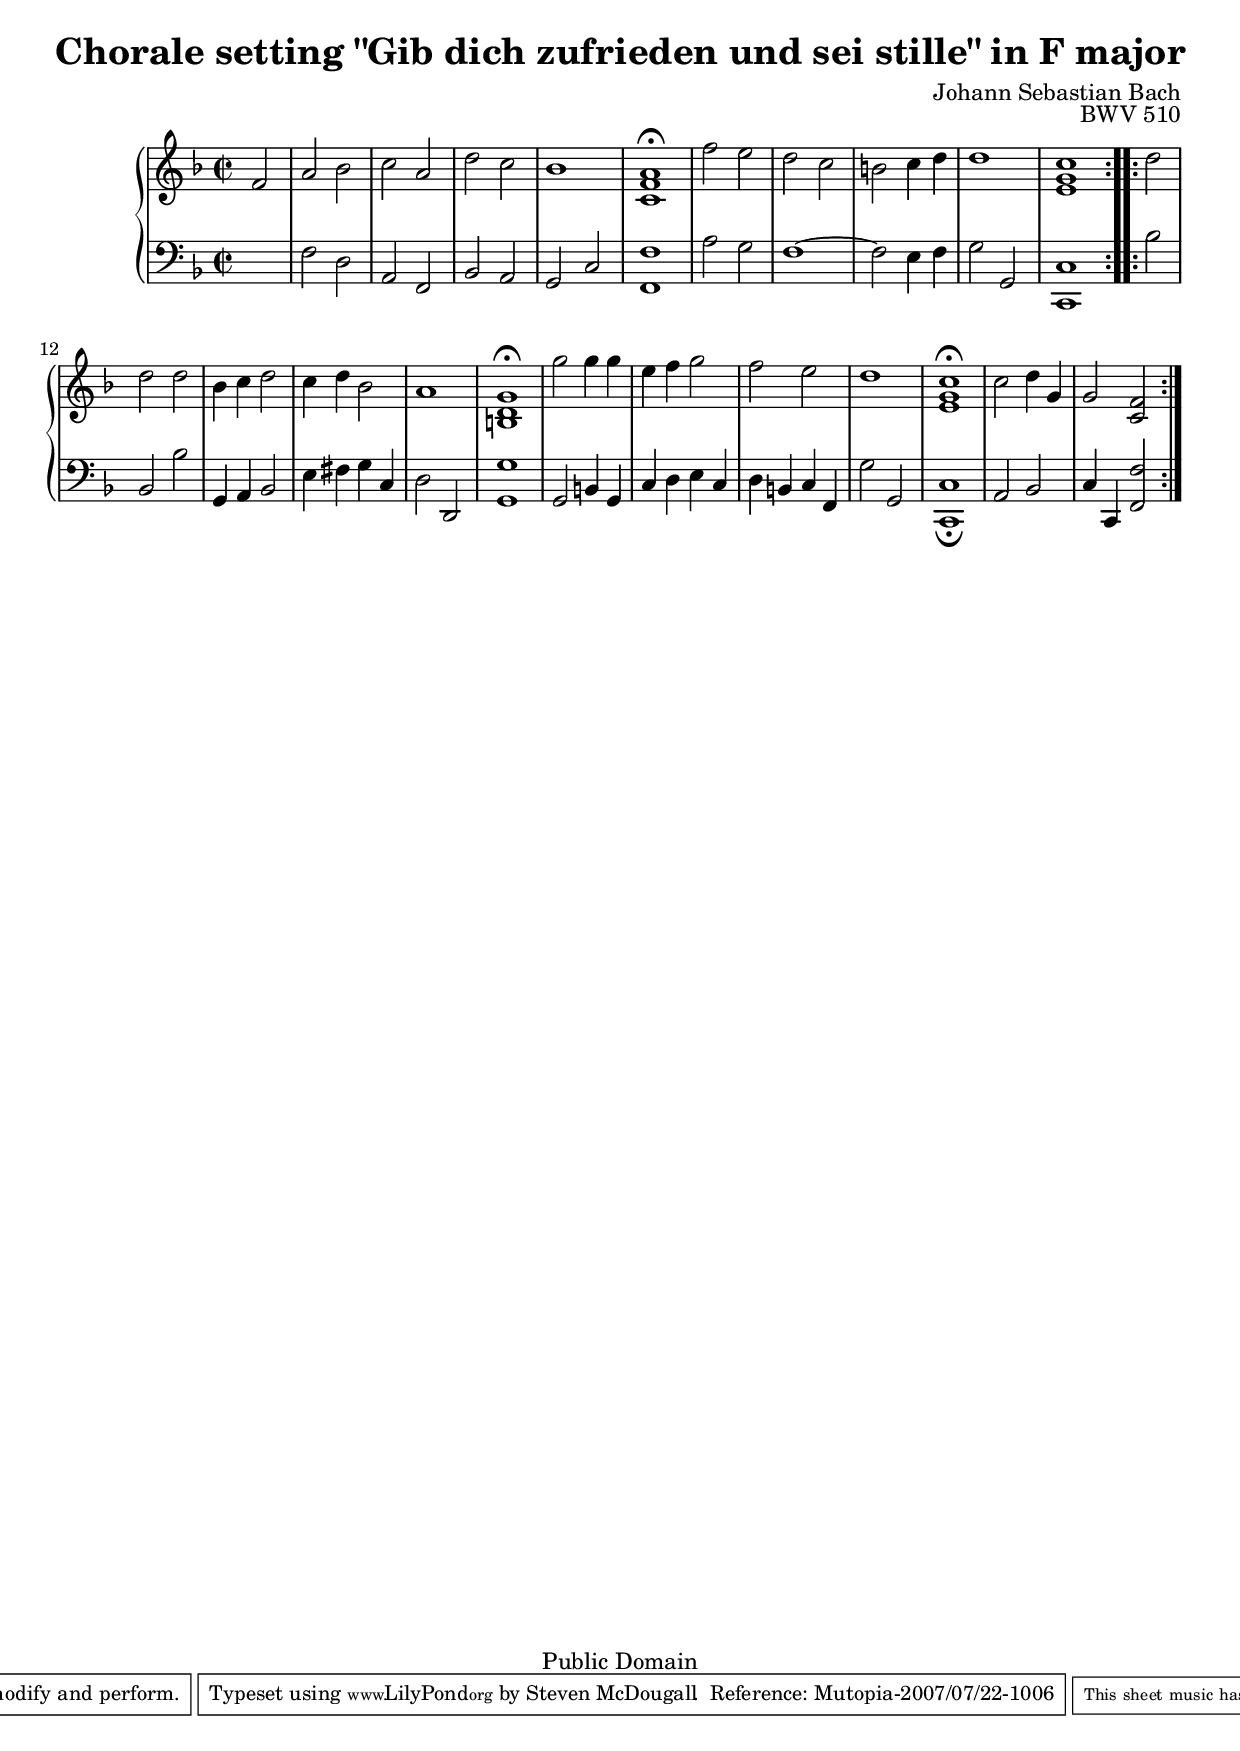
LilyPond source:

\version "2.10.25"
\include "english.ly"

\header
{
  title    	    = "Chorale setting \"Gib dich zufrieden und sei stille\" in F major"
  composer 	    = "Johann Sebastian Bach"
  opus     	    = "BWV 510"
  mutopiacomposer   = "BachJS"
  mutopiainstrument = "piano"
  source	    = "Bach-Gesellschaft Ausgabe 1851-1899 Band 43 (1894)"
  sourceurl         = "http://imslp.org/wiki/Notebook_for_Anna_Magdalena_Bach_(Bach,_Johann_Sebastian)"
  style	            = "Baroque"
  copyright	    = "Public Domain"
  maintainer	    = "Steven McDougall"
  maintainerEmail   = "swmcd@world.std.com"
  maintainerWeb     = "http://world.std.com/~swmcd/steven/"
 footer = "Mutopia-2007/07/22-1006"
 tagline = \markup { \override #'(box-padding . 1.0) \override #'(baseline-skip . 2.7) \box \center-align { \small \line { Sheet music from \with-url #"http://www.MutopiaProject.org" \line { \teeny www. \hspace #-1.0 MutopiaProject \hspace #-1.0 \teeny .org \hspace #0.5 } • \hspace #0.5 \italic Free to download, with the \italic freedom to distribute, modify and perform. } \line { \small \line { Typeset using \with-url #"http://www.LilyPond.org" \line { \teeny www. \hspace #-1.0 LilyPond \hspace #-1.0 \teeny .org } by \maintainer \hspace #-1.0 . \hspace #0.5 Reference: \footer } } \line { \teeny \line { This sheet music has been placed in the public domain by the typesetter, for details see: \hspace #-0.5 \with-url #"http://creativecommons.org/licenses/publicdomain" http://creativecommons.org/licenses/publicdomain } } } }
}


upper = \relative c'
{
  \clef treble 
  \key f \major

  % The source has a single-digit time signature of "3", which seems obviously wrong.
  \time 2/2

  \repeat volta 2
  {
    \partial 2 f2	|
    a2 bf		|
    c a			|
    d c			|
    bf1			|       
    <<a\fermata f c>>	|
    f'2 e		|
    d  c		|
    b c4 d		|
    d1		        |
    <<c g e>>		|
  }
  
  \repeat volta 2
  {
    \partial 2 d'2	|
    d d		        |
    bf4 c d2		|
    c4 d bf2		|
    a1		        |
    <<g\fermata d b>>	|
    g''2 g4 g		|
    e f g2		|
    f e			|
    d1			|
    <<c\fermata g e>>	|
    c'2 d4 g,		|
    g2 <<f c>>	        |
  }
}

lower = \relative f
{
  \clef bass
  \key f \major
  \time 2/2
  
  \repeat volta 2
  {
    \partial 2 s2	|
    f2 d		|
    a  f		|
    bf a		|
    g  c		|
    <<f1 f,>>		|
    a'2 g		|
    f1 ~		|
    f2		        % Strange mark here in the source. Don't know what it is.
    e4 f		| 
    g2 g,		|
    <<c1 c,>>		% Bar check fails here. Maybe a lilypond bug?
  }
  
  \repeat volta 2
  {
    \partial 2 bf''2	|
    bf, bf'		|
    g,4 a bf2		|
    e4 fs g c,	        |
    d2 d,2		|
    <<g1 g'>>		|
    g,2 b4 g		|
    c d e c		|
    d b c f,		|
    g'2 g,		|
    <<c1 c,_\fermata>>	|
    a'2 bf		|
    c4 c, <<f2 f'>>	|
  }
}

\score 
{
  \new PianoStaff 
  <<
    \new Staff = "upper" \upper
    \new Staff = "lower" \lower
  >>
  
  \layout { }
  \midi 
  {
    \context 
    {
      \Score
      tempoWholesPerMinute = #(ly:make-moment 60 1)
    }
  }
}
